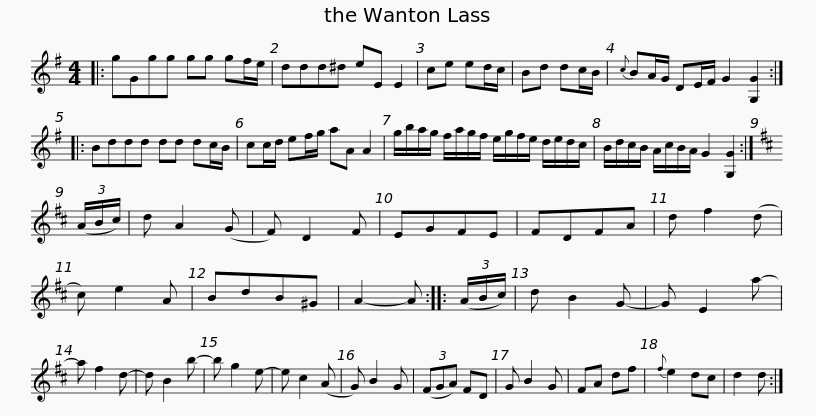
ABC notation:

X:1
L:1/8
M:4/4
I:linebreak $
K:G
V:1 treble
V:1
|: gGgg gg gf/e/ | ddd^d eE E2 | ce ed/c/ | Bd dc/B/ |{c} BA/G/ DE/F/ G2 [G,G]2 ::$ %5
 Bddd dd dc/B/ | cc/d/ ef/g/ aA A2 | g/b/a/g/ f/a/g/f/ e/g/f/e/ d/e/d/c/ | B/d/c/B/ A/c/B/A/ G2 [G,G]2 :|$[K:D] (3(A/B/c/) | %10
 d A2 (G | F) D2 F | EGFE | FDFA | d f2 (d | %15
 c) e2 A | BdB^G | A2- A :: (3(A/B/c/) | d B2 G- |$ %20
 G E2 a- | a f2 d- | d B2 b- | b g2 e- | e c2 (A | %25
 G) B2 G | (3(FGA) FD | G B2 G | FA df |{f} e2 dc | %30
 d2 d :| %31
